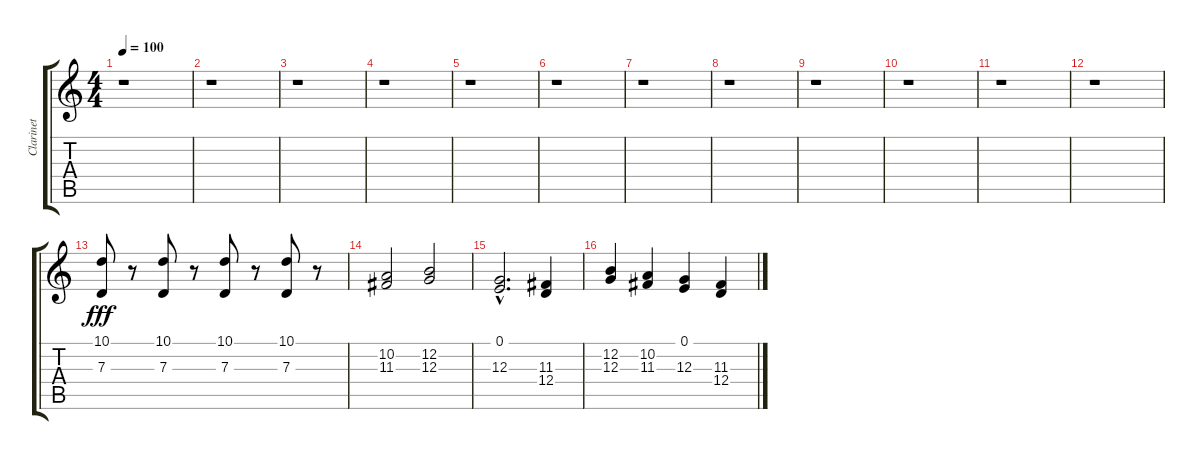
\track ("Clarinet" "Clarinet") {instrument clarinet}
\staff {score tabs}
\tuning (E4 B3 G3 D3 A2 E2) {hide}
\ts (4 4)
\tempo 100
\clef g2
\ks c
r.1{dy fff} |
r.1 |
r.1 |
r.1 |
r.1 |
r.1 |
r.1 |
r.1 |
r.1 |
r.1 |
r.1 |
r.1 |
(10.1 7.3).8 r.8 (10.1 7.3).8 r.8 (10.1 7.3).8 r.8 (10.1 7.3).8 r.8 |
(10.2 11.3).2 (12.2 12.3).2 |
(0.1{hac} 12.3{hac}).2{d} (11.3 12.4).4 |
(12.2 12.3).4 (10.2 11.3).4 (0.1 12.3).4 (11.3 12.4).4
